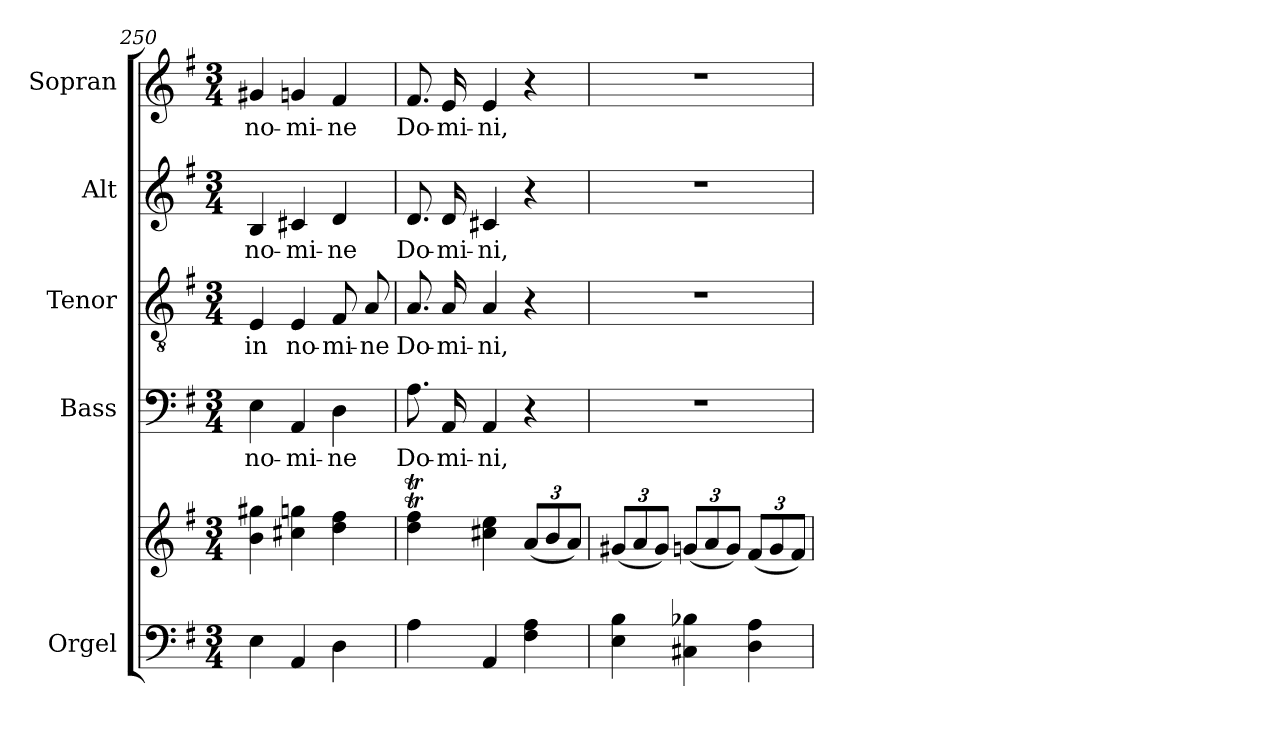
**kern	**kern	**kern	**text	**kern	**text	**kern	**text	**kern	**text
*part5	*part5	*part4	*part4	*part3	*part3	*part2	*part2	*part1	*part1
*staff6	*staff5	*staff4	*staff4	*staff3	*staff3	*staff2	*staff2	*staff1	*staff1
*I"Orgel	*	*I"Bass	*	*I"Tenor	*	*I"Alt	*	*I"Sopran	*
*	*	*I'B.	*	*I'T.	*	*I'A.	*	*I'S.	*
!!LO:LB:g=z
*clefF4	*clefG2	*clefF4	*	*clefGv2	*	*clefG2	*	*clefG2	*
*k[f#]	*k[f#]	*k[f#]	*	*k[f#]	*	*k[f#]	*	*k[f#]	*
*G:	*G:	*G:	*	*G:	*	*G:	*	*G:	*
*M3/4	*M3/4	*M3/4	*	*M3/4	*	*M3/4	*	*M3/4	*
=250	=250	=250	=250	=250	=250	=250	=250	=250	=250
!	!	!	!LO:LY:b	!	!LO:LY:b	!	!LO:LY:b	!	!LO:LY:b
4E!\	4b\ 4gg#X\	4E\	no-	4E/	in	4B/	no-	4g#X/	no-
!	!	!	!LO:LY:b	!	!LO:LY:b	!	!LO:LY:b	!	!LO:LY:b
4AA!/	4cc#X\ 4ggn\	4AA/	-mi-	4E/	no-	4c#X/	-mi-	4gn/	-mi-
!	!	!	!LO:LY:b	!	!LO:LY:b	!	!LO:LY:b	!	!LO:LY:b
4D!\	4dd\ 4ff#\	4D\	-ne	8F#/	-mi-	4d/	-ne	4f#/	-ne
!	!	!	!	!	!LO:LY:b	!	!	!	!
.	.	.	.	8A/	-ne	.	.	.	.
=251	=251	=251	=251	=251	=251	=251	=251	=251	=251
!	!	!	!LO:LY:b	!	!LO:LY:b	!	!LO:LY:b	!	!LO:LY:b
4A!\	4dd\T 4ff#\T	8.A\	Do-	8.A/	Do-	8.d/	Do-	8.f#/	Do-
!	!	!	!LO:LY:b	!	!LO:LY:b	!	!LO:LY:b	!	!LO:LY:b
.	.	16AA/	-mi-	16A/	-mi-	16d/	-mi-	16e/	-mi-
!	!	!	!LO:LY:b	!	!LO:LY:b	!	!LO:LY:b	!	!LO:LY:b
4AA!/	4cc#X\ 4ee\	4AA/	-ni,	4A/	-ni,	4c#X/	-ni,	4e/	-ni,
*	*Xbrackettup	*	*	*	*	*	*	*	*
4F#\ 4A\	(<12a/L	4r	.	4r	.	4r	.	4r	.
.	12b/	.	.	.	.	.	.	.	.
.	12a/J)	.	.	.	.	.	.	.	.
=252	=252	=252	=252	=252	=252	=252	=252	=252	=252
4E\ 4B\	(<12g#X/L	2.r	.	2.r	.	2.r	.	2.r	.
.	12a/	.	.	.	.	.	.	.	.
.	12g#/J)	.	.	.	.	.	.	.	.
4C#X\ 4B-X\	(<12gn/L	.	.	.	.	.	.	.	.
.	12a/	.	.	.	.	.	.	.	.
.	12g/J)	.	.	.	.	.	.	.	.
4D\ 4A\	(<12f#/L	.	.	.	.	.	.	.	.
.	12g/	.	.	.	.	.	.	.	.
.	12f#/J)	.	.	.	.	.	.	.	.
=	=	=	=	=	=	=	=	=	=
*-	*-	*-	*-	*-	*-	*-	*-	*-	*-
